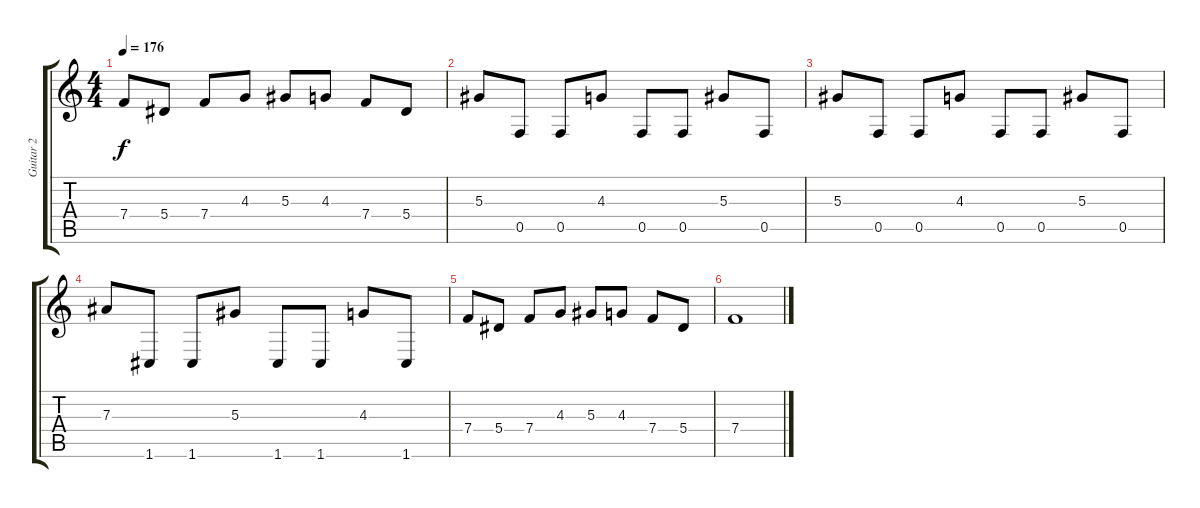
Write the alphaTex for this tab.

\track ("Guitar 2" "Guitar 2") {instrument distortionguitar}
\staff {score tabs}
\tuning (C4 G3 Eb3 Bb2 F2 C2) {hide}
\ts (4 4)
\tempo 176
\clef g2
\ks c
7.4.8{dy f} 5.4.8 7.4.8 4.3.8 5.3.8 4.3.8 7.4.8 5.4.8 |
5.3.8 0.5.8 0.5.8 4.3.8 0.5.8 0.5.8 5.3.8 0.5.8 |
5.3.8 0.5.8 0.5.8 4.3.8 0.5.8 0.5.8 5.3.8 0.5.8 |
7.3.8 1.6.8 1.6.8 5.3.8 1.6.8 1.6.8 4.3.8 1.6.8 |
7.4.8 5.4.8 7.4.8 4.3.8 5.3.8 4.3.8 7.4.8 5.4.8 |
7.4.1
